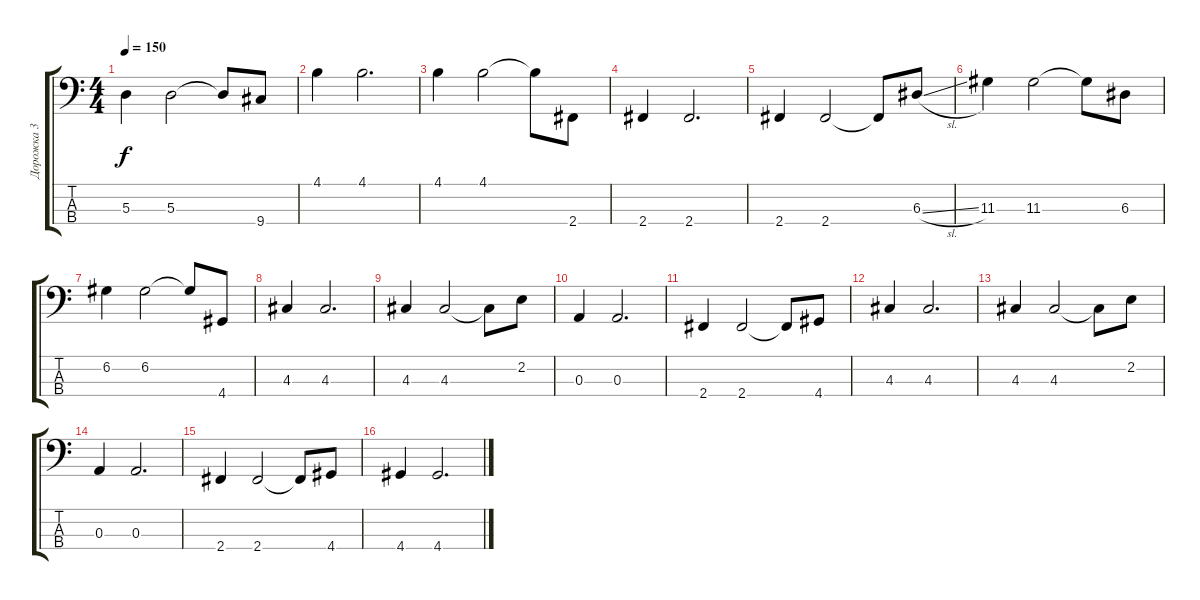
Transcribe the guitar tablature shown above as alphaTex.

\track ("Дорожка 3" "Дорожка 3") {instrument electricbassfinger}
\staff {score tabs}
\tuning (G2 D2 A1 E1) {hide}
\ts (4 4)
\tempo 150
\clef f4
\ks c
5.3.4{dy f} 5.3.2 5.3{t}.8 9.4.8 |
4.1.4 4.1.2{d} |
4.1.4 4.1.2 4.1{t}.8 2.4.8 |
2.4.4 2.4.2{d} |
2.4.4 2.4.2 2.4{t}.8 6.3{sl}.8 |
11.3.4 11.3.2 11.3{t}.8 6.3.8 |
6.2.4 6.2.2 6.2{t}.8 4.4.8 |
4.3.4 4.3.2{d} |
4.3.4 4.3.2 4.3{t}.8 2.2.8 |
0.3.4 0.3.2{d} |
2.4.4 2.4.2 2.4{t}.8 4.4.8 |
4.3.4 4.3.2{d} |
4.3.4 4.3.2 4.3{t}.8 2.2.8 |
0.3.4 0.3.2{d} |
2.4.4 2.4.2 2.4{t}.8 4.4.8 |
4.4.4 4.4.2{d}
